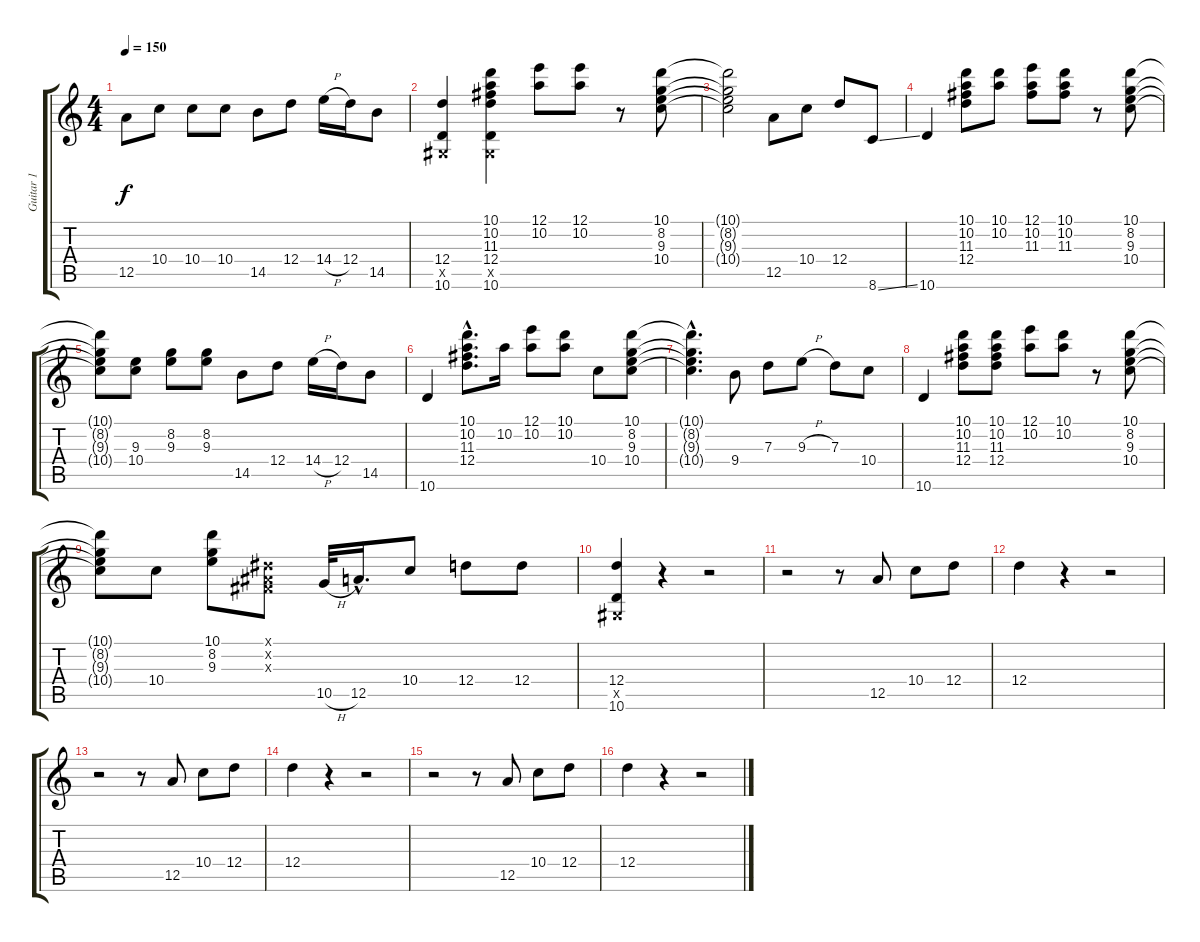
\track ("Guitar 1" "Guitar 1") {instrument electricguitarclean}
\staff {score tabs}
\tuning (E4 B3 G3 D3 A2 E2) {hide}
\ts (4 4)
\tempo 150
\clef g2
\ks c
12.5.8{dy f} 10.4.8 10.4.8 10.4.8 14.5.8 12.4.8 14.4{h}.16 12.4.16 14.5.8 |
(12.4 -1.5{x} 10.6).4 (10.1 10.2 11.3 12.4 -1.5{x} 10.6).4 (12.1 10.2).8 (12.1 10.2).8 r.8 (10.1 8.2 9.3 10.4).8 |
(10.1{t} 8.2{t} 9.3{t} 10.4{t}).2 12.5.8 10.4.8 12.4.8 8.6{ss}.8 |
10.6.4 (10.1 10.2 11.3 12.4).8 (10.1 10.2).8 (12.1 10.2 11.3).8 (10.1 10.2 11.3).8 r.8 (10.1 8.2 9.3 10.4).8 |
(10.1{t} 8.2{t} 9.3{t} 10.4{t}).8 (9.3 10.4).8 (8.2 9.3).8 (8.2 9.3).8 14.5.8 12.4.8 14.4{h}.16 12.4.16 14.5.8 |
10.6.4 (10.1{hac} 10.2{hac} 11.3{hac} 12.4{hac}).8{d} 10.2.16 (12.1 10.2).8 (10.1 10.2).8 10.4.8 (10.1 8.2 9.3 10.4).8 |
(10.1{hac t} 8.2{hac t} 9.3{hac t} 10.4{hac t}).4{d} 9.4.8 7.3.8 9.3{h}.8 7.3.8 10.4.8 |
10.6.4 (10.1 10.2 11.3 12.4).8 (10.1 10.2 11.3 12.4).8 (12.1 10.2).8 (10.1 10.2).8 r.8 (10.1 8.2 9.3 10.4).8 |
(10.1{t} 8.2{t} 9.3{t} 10.4{t}).8 10.4.8 (10.1 8.2 9.3).8 (-1.1{x} -1.2{x} -1.3{x}).8 10.5{h}.32 12.5{hac}.16{d} 10.4.8 12.4.8 12.4.8 |
(12.4 -1.5{x} 10.6).4 r.4 r.2 |
r.2 r.8 12.5.8 10.4.8 12.4.8 |
12.4.4 r.4 r.2 |
r.2 r.8 12.5.8 10.4.8 12.4.8 |
12.4.4 r.4 r.2 |
r.2 r.8 12.5.8 10.4.8 12.4.8 |
12.4.4 r.4 r.2
